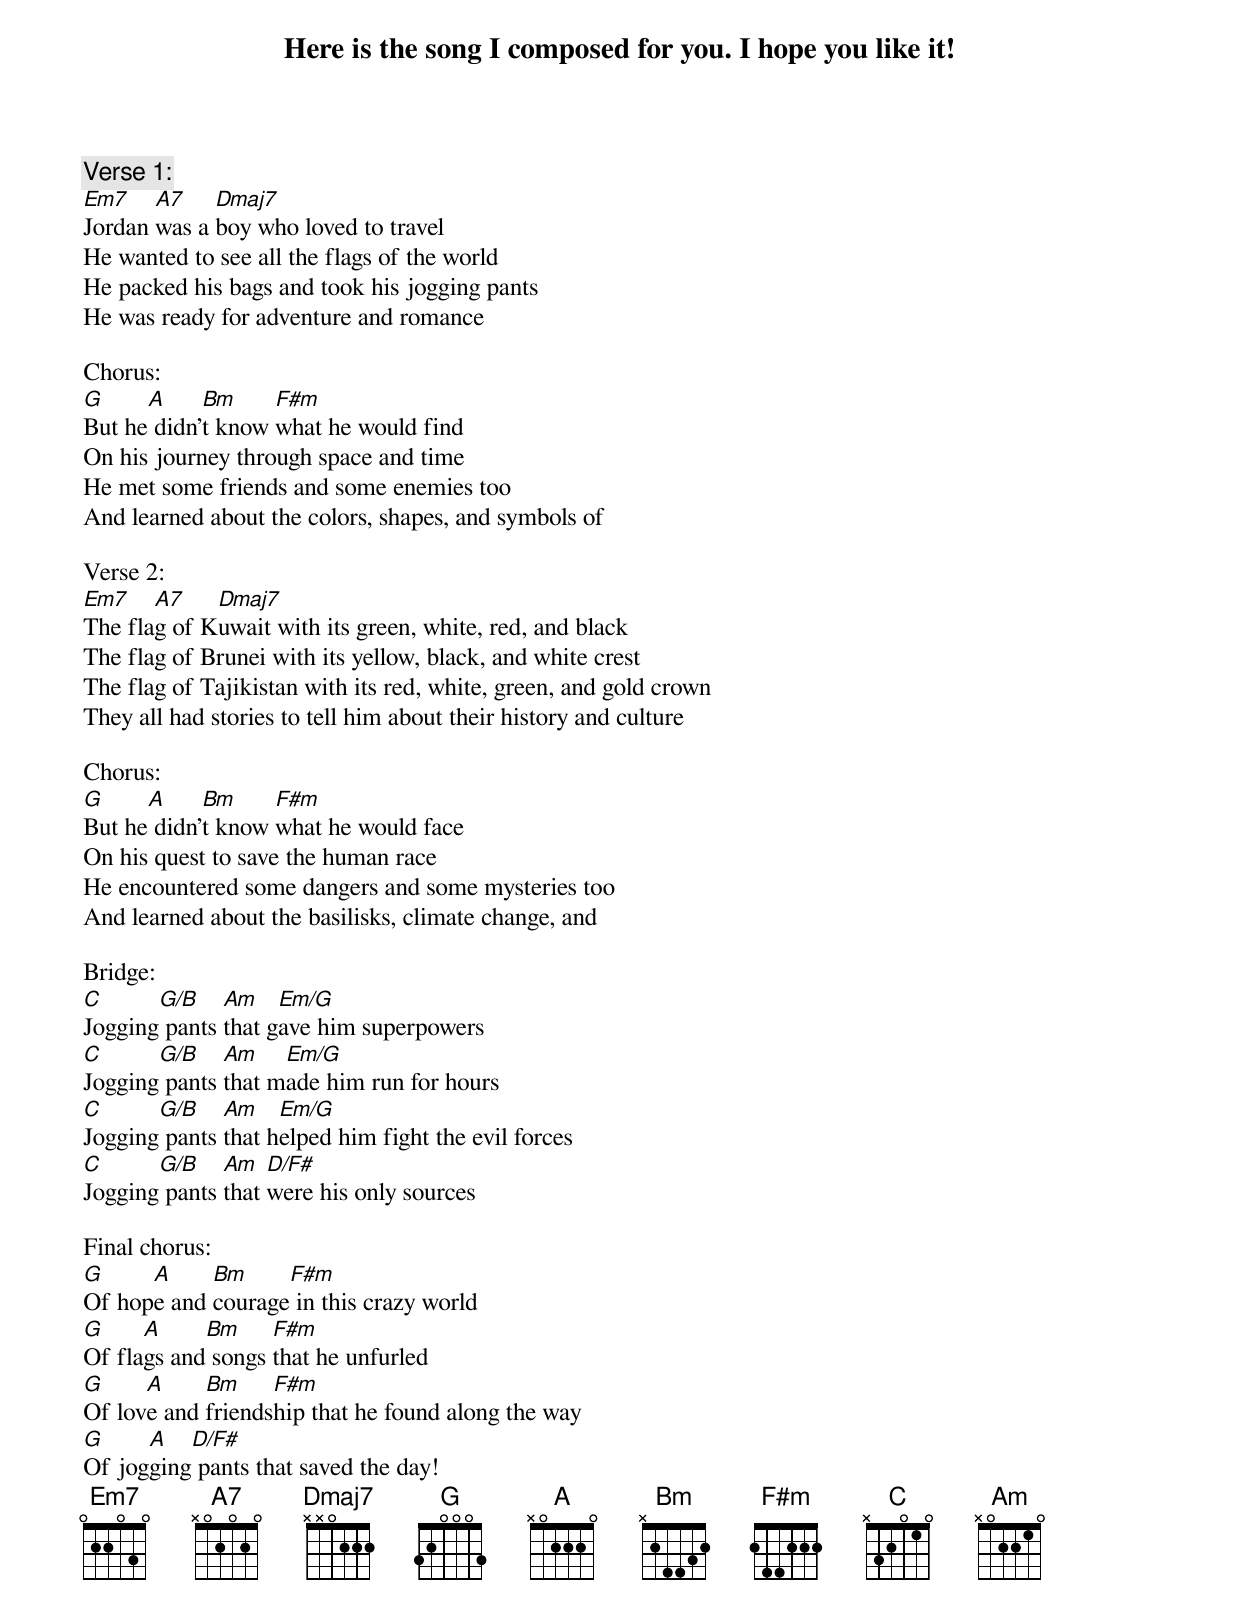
Here is the song I composed for you. I hope you like it!

Verse 1:
Em7    A7    Dmaj7
Jordan was a boy who loved to travel
He wanted to see all the flags of the world
He packed his bags and took his jogging pants
He was ready for adventure and romance

Chorus:
G     A     Bm     F#m
But he didn't know what he would find
On his journey through space and time
He met some friends and some enemies too
And learned about the colors, shapes, and symbols of

Verse 2:
Em7    A7    Dmaj7
The flag of Kuwait with its green, white, red, and black
The flag of Brunei with its yellow, black, and white crest
The flag of Tajikistan with its red, white, green, and gold crown
They all had stories to tell him about their history and culture

Chorus:
G     A     Bm     F#m
But he didn't know what he would face
On his quest to save the human race
He encountered some dangers and some mysteries too
And learned about the basilisks, climate change, and

Bridge:
C      G/B    Am    Em/G
Jogging pants that gave him superpowers
C      G/B    Am    Em/G
Jogging pants that made him run for hours
C      G/B    Am    Em/G
Jogging pants that helped him fight the evil forces
C      G/B    Am   D/F#
Jogging pants that were his only sources

Final chorus:
G     A     Bm     F#m
Of hope and courage in this crazy world
G     A     Bm     F#m
Of flags and songs that he unfurled
G     A     Bm     F#m
Of love and friendship that he found along the way
G     A   D/F#
Of jogging pants that saved the day!
